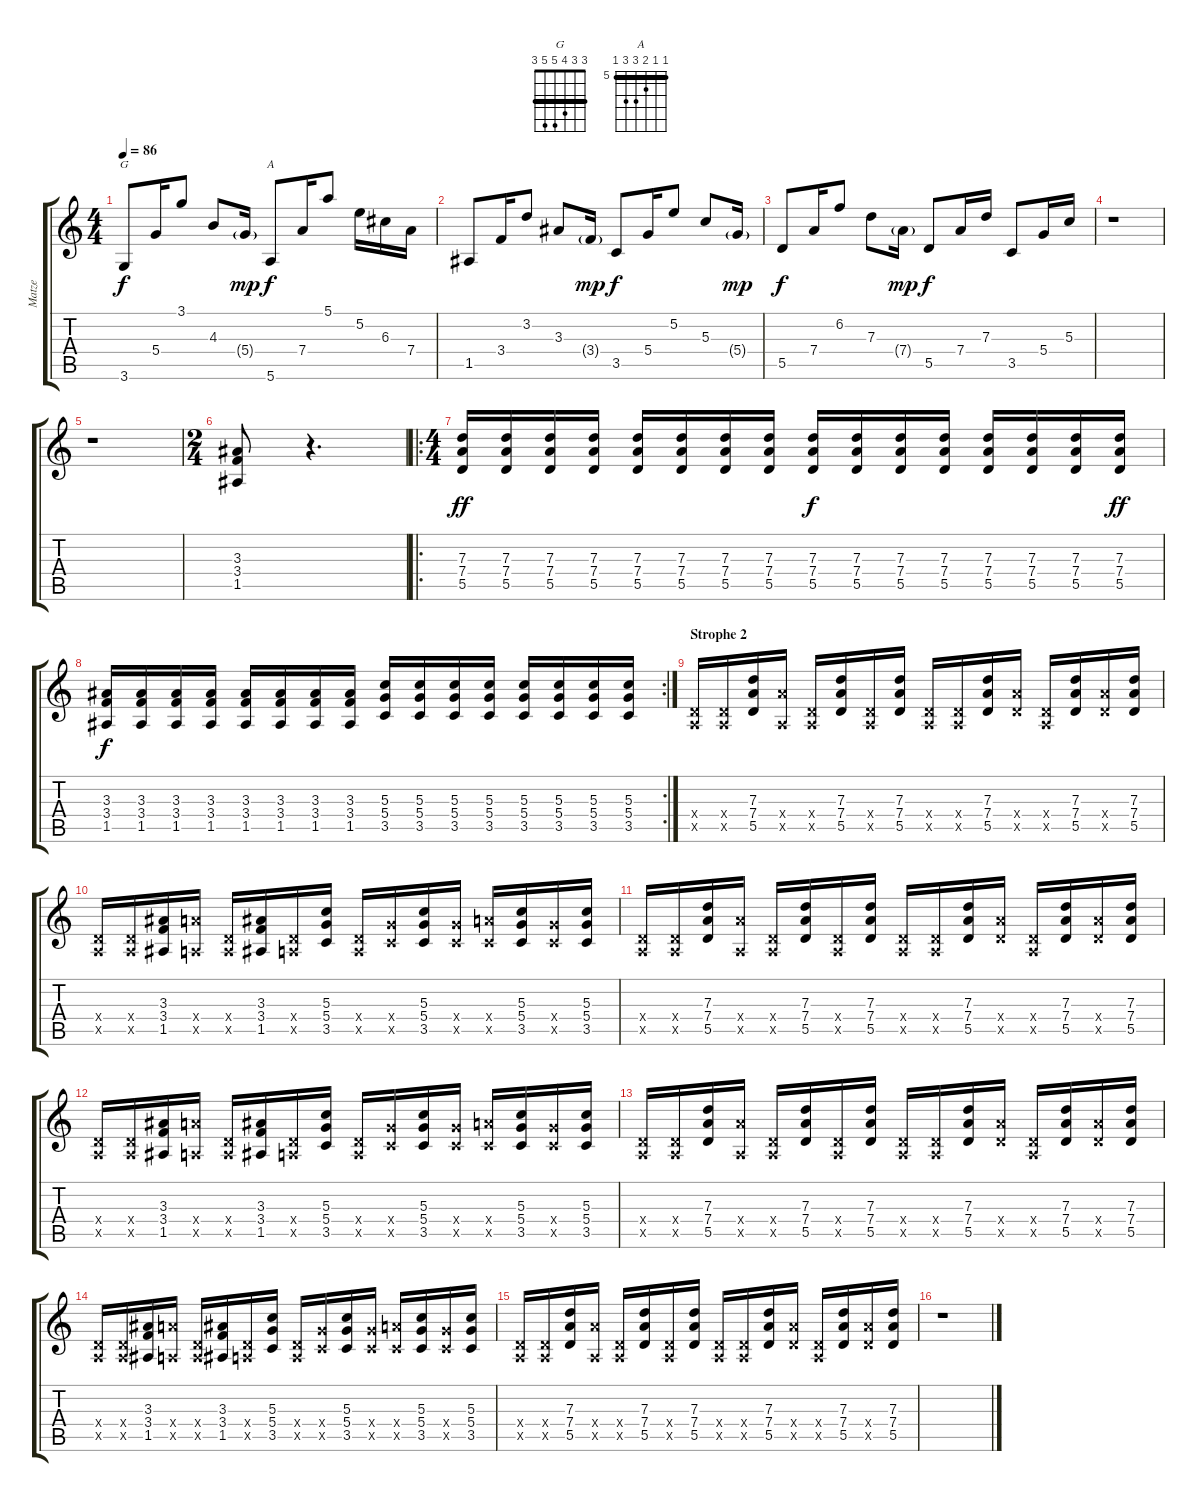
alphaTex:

\track ("Matze" "Matze") {instrument distortionguitar}
\staff {score tabs}
\tuning (E4 B3 G3 D3 A2 E2) {hide}
\chord ("G" 3 3 4 5 5 3) {barre 3}
\chord ("A" 5 5 6 7 7 5) {firstfret 5 barre 5}
\ts (4 4)
\tempo 86
\clef g2
\ks c
3.6.8{ch "G" dy f} 5.4.16 3.1.8 4.3.8 5.4{g}.16{dy mp} 5.6.8{ch "A" dy f} 7.4.16 5.1.8 5.2.16 6.3.16 7.4.16 |
1.5.8 3.4.16 3.2.8 3.3.8 3.4{g}.16{dy mp} 3.5.8{dy f} 5.4.16 5.2.8 5.3.8 5.4{g}.16{dy mp} |
5.5.8{dy f} 7.4.16 6.2.8 7.3.8 7.4{g}.16{dy mp} 5.5.8{dy f} 7.4.16 7.3.16 3.5.8 5.4.16 5.3.16 |
r.1 |
r.1 |
\ts (2 4)
(3.3 3.4 1.5).8{instrument distortionguitar} r.4{d} |
\ro
\ts (4 4)
(7.3 7.4 5.5).16{dy ff} (7.3 7.4 5.5).16 (7.3 7.4 5.5).16 (7.3 7.4 5.5).16 (7.3 7.4 5.5).16 (7.3 7.4 5.5).16 (7.3 7.4 5.5).16 (7.3 7.4 5.5).16 (7.3 7.4 5.5).16{dy f} (7.3 7.4 5.5).16 (7.3 7.4 5.5).16 (7.3 7.4 5.5).16 (7.3 7.4 5.5).16 (7.3 7.4 5.5).16 (7.3 7.4 5.5).16 (7.3 7.4 5.5).16{dy ff} |
\rc 2
(3.3 3.4 1.5).16{dy f} (3.3 3.4 1.5).16 (3.3 3.4 1.5).16 (3.3 3.4 1.5).16 (3.3 3.4 1.5).16 (3.3 3.4 1.5).16 (3.3 3.4 1.5).16 (3.3 3.4 1.5).16 (5.3 5.4 3.5).16 (5.3 5.4 3.5).16 (5.3 5.4 3.5).16 (5.3 5.4 3.5).16 (5.3 5.4 3.5).16 (5.3 5.4 3.5).16 (5.3 5.4 3.5).16 (5.3 5.4 3.5).16 |
\section ("" "Strophe 2")
(0.4{x} 0.5{x}).16 (0.4{x} 0.5{x}).16 (7.3 7.4 5.5).16 (7.4{x} 0.5{x}).16 (0.4{x} 0.5{x}).16 (7.3 7.4 5.5).16 (0.4{x} 0.5{x}).16 (7.3 7.4 5.5).16 (0.4{x} 0.5{x}).16 (0.4{x} 0.5{x}).16 (7.3 7.4 5.5).16 (7.4{x} 5.5{x}).16 (0.4{x} 0.5{x}).16 (7.3 7.4 5.5).16 (7.4{x} 5.5{x}).16 (7.3 7.4 5.5).16 |
(0.4{x} 0.5{x}).16 (0.4{x} 0.5{x}).16 (3.3 3.4 1.5).16 (7.4{x} 0.5{x}).16 (0.4{x} 0.5{x}).16 (3.3 3.4 1.5).16 (0.4{x} 0.5{x}).16 (5.3 5.4 3.5).16 (0.4{x} 0.5{x}).16 (5.4{x} 3.5{x}).16 (5.3 5.4 3.5).16 (5.4{x} 3.5{x}).16 (7.4{x} 3.5{x}).16 (5.3 5.4 3.5).16 (5.4{x} 3.5{x}).16 (5.3 5.4 3.5).16 |
(0.4{x} 0.5{x}).16 (0.4{x} 0.5{x}).16 (7.3 7.4 5.5).16 (7.4{x} 0.5{x}).16 (0.4{x} 0.5{x}).16 (7.3 7.4 5.5).16 (0.4{x} 0.5{x}).16 (7.3 7.4 5.5).16 (0.4{x} 0.5{x}).16 (0.4{x} 0.5{x}).16 (7.3 7.4 5.5).16 (7.4{x} 5.5{x}).16 (0.4{x} 0.5{x}).16 (7.3 7.4 5.5).16 (7.4{x} 5.5{x}).16 (7.3 7.4 5.5).16 |
(0.4{x} 0.5{x}).16 (0.4{x} 0.5{x}).16 (3.3 3.4 1.5).16 (7.4{x} 0.5{x}).16 (0.4{x} 0.5{x}).16 (3.3 3.4 1.5).16 (0.4{x} 0.5{x}).16 (5.3 5.4 3.5).16 (0.4{x} 0.5{x}).16 (5.4{x} 3.5{x}).16 (5.3 5.4 3.5).16 (5.4{x} 3.5{x}).16 (7.4{x} 3.5{x}).16 (5.3 5.4 3.5).16 (5.4{x} 3.5{x}).16 (5.3 5.4 3.5).16 |
(0.4{x} 0.5{x}).16 (0.4{x} 0.5{x}).16 (7.3 7.4 5.5).16 (7.4{x} 0.5{x}).16 (0.4{x} 0.5{x}).16 (7.3 7.4 5.5).16 (0.4{x} 0.5{x}).16 (7.3 7.4 5.5).16 (0.4{x} 0.5{x}).16 (0.4{x} 0.5{x}).16 (7.3 7.4 5.5).16 (7.4{x} 5.5{x}).16 (0.4{x} 0.5{x}).16 (7.3 7.4 5.5).16 (7.4{x} 5.5{x}).16 (7.3 7.4 5.5).16 |
(0.4{x} 0.5{x}).16 (0.4{x} 0.5{x}).16 (3.3 3.4 1.5).16 (7.4{x} 0.5{x}).16 (0.4{x} 0.5{x}).16 (3.3 3.4 1.5).16 (0.4{x} 0.5{x}).16 (5.3 5.4 3.5).16 (0.4{x} 0.5{x}).16 (5.4{x} 3.5{x}).16 (5.3 5.4 3.5).16 (5.4{x} 3.5{x}).16 (7.4{x} 3.5{x}).16 (5.3 5.4 3.5).16 (5.4{x} 3.5{x}).16 (5.3 5.4 3.5).16 |
(0.4{x} 0.5{x}).16 (0.4{x} 0.5{x}).16 (7.3 7.4 5.5).16 (7.4{x} 0.5{x}).16 (0.4{x} 0.5{x}).16 (7.3 7.4 5.5).16 (0.4{x} 0.5{x}).16 (7.3 7.4 5.5).16 (0.4{x} 0.5{x}).16 (0.4{x} 0.5{x}).16 (7.3 7.4 5.5).16 (7.4{x} 5.5{x}).16 (0.4{x} 0.5{x}).16 (7.3 7.4 5.5).16 (7.4{x} 5.5{x}).16 (7.3 7.4 5.5).16 |
r.1
